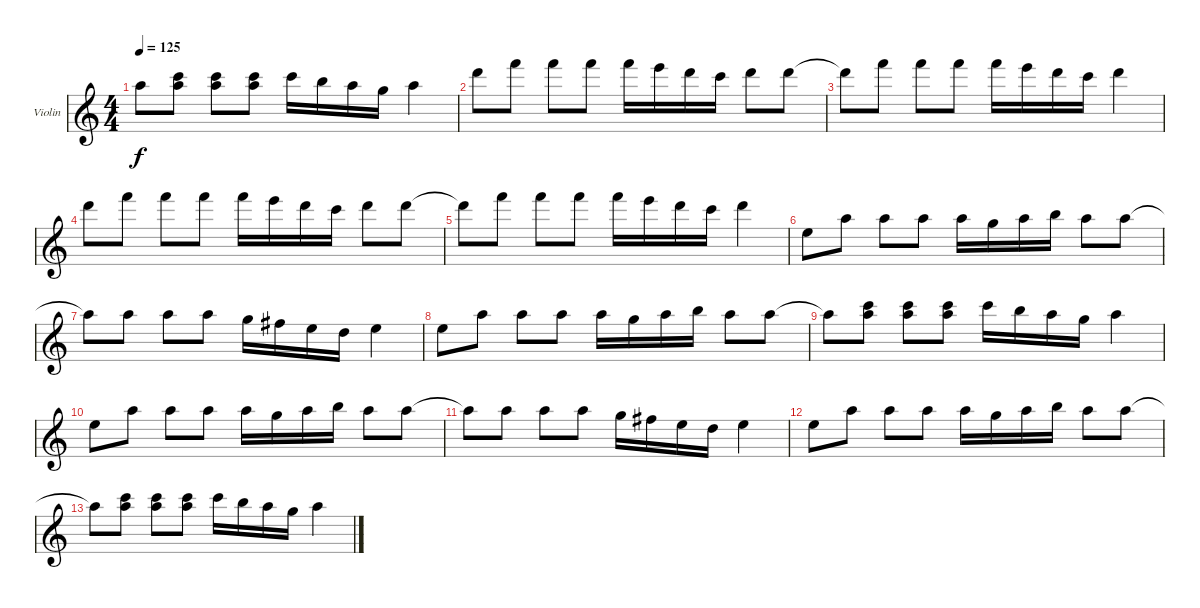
\defaultSystemsLayout 4
\bracketExtendMode groupsimilarinstruments
\firstSystemTrackNameOrientation horizontal
\otherSystemsTrackNameOrientation horizontal
\track ("Violin 1" "Violin") {instrument violin}
\staff {score}
\tuning (E5 A4 D4 G3)
\ts (4 4)
\tempo 125
\clef g2
\ks c
5.1{t}.8{dy f} (8.1 12.2).8 (8.1 12.2).8 (8.1 12.2).8 8.1.16 7.1.16 5.1.16 3.1.16 5.1.4 |
10.1.8 13.1.8 13.1.8 13.1.8 13.1.16 12.1.16 10.1.16 8.1.16 10.1.8 10.1.8 |
10.1{t}.8 13.1.8 13.1.8 13.1.8 13.1.16 12.1.16 10.1.16 8.1.16 10.1.4 |
10.1.8 13.1.8 13.1.8 13.1.8 13.1.16 12.1.16 10.1.16 8.1.16 10.1.8 10.1.8 |
10.1{t}.8 13.1.8 13.1.8 13.1.8 13.1.16 12.1.16 10.1.16 8.1.16 10.1.4 |
7.2.8 5.1.8 5.1.8 5.1.8 5.1.16 3.1.16 5.1.16 7.1.16 5.1.8 5.1.8 |
5.1{t}.8 5.1.8 5.1.8 5.1.8 3.1.16 2.1.16 7.2.16 5.2.16 7.2.4 |
7.2.8 5.1.8 5.1.8 5.1.8 5.1.16 3.1.16 5.1.16 7.1.16 5.1.8 5.1.8 |
5.1{t}.8 (8.1 12.2).8 (8.1 12.2).8 (8.1 12.2).8 8.1.16 7.1.16 5.1.16 3.1.16 5.1.4 |
7.2.8 5.1.8 5.1.8 5.1.8 5.1.16 3.1.16 5.1.16 7.1.16 5.1.8 5.1.8 |
5.1{t}.8 5.1.8 5.1.8 5.1.8 3.1.16 2.1.16 7.2.16 5.2.16 7.2.4 |
7.2.8 5.1.8 5.1.8 5.1.8 5.1.16 3.1.16 5.1.16 7.1.16 5.1.8 5.1.8 |
5.1{t}.8 (8.1 12.2).8 (8.1 12.2).8 (8.1 12.2).8 8.1.16 7.1.16 5.1.16 3.1.16 5.1.4
